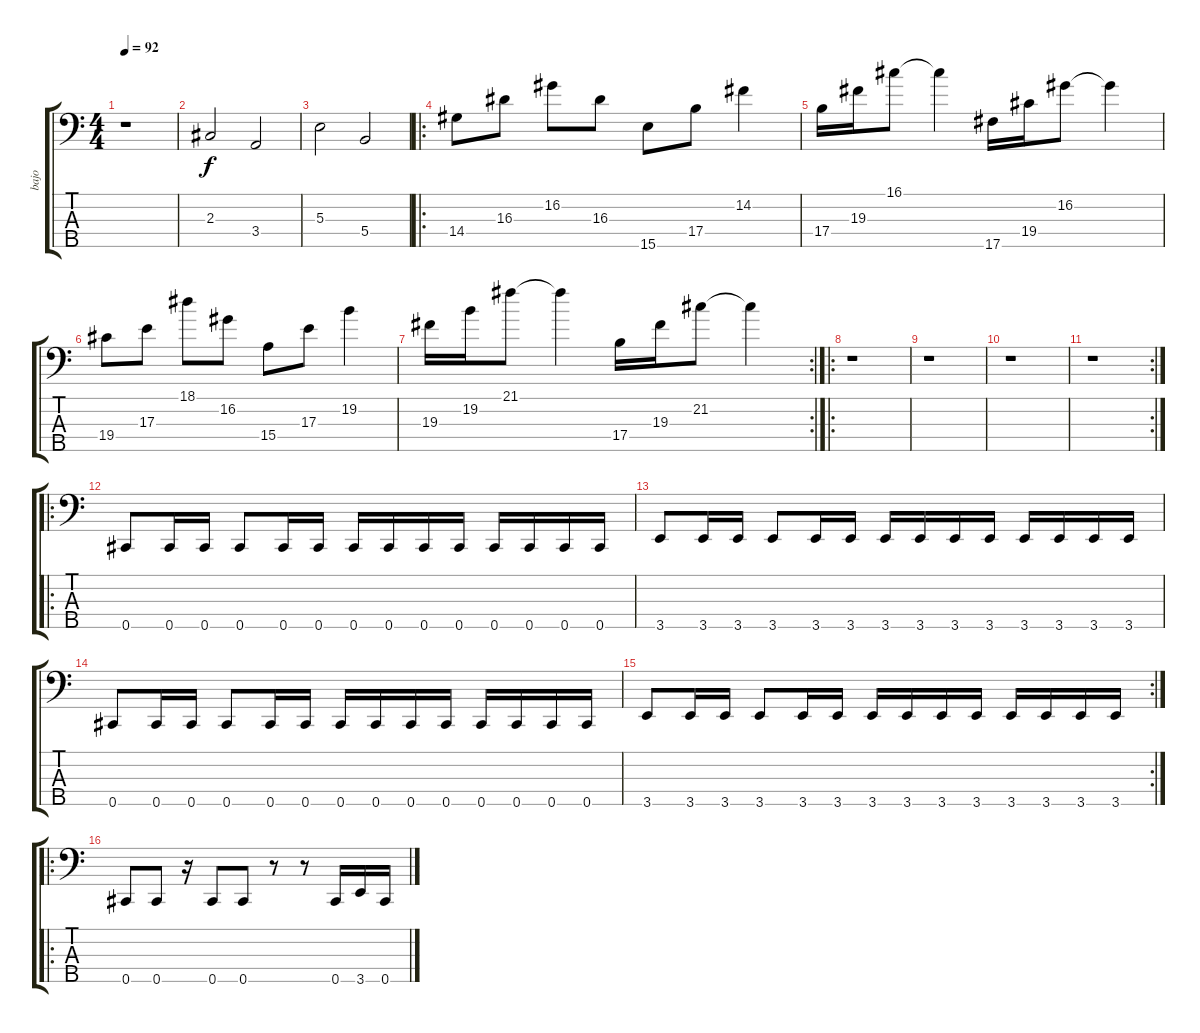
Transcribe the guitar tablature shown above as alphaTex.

\track ("bajo" "bajo") {instrument electricbassfinger}
\staff {score tabs}
\tuning (A2 E2 B1 Gb1 Db1) {hide}
\ts (4 4)
\tempo 92
\clef f4
\ks c
r.1{dy f} |
2.3.2 3.4.2 |
5.3.2 5.4.2 |
\ro
14.4.8 16.3.8 16.2.8 16.3.8 15.5.8 17.4.8 14.2.4 |
17.4.16 19.3.16 16.1.8 16.1{t}.4 17.5.16 19.4.16 16.2.8 16.2{t}.4 |
19.4.8 17.3.8 18.1.8 16.2.8 15.4.8 17.3.8 19.2.4 |
\rc 2
19.3.16 19.2.16 21.1.8 21.1{t}.4 17.4.16 19.3.16 21.2.8 21.2{t}.4 |
\ro
r.1 |
r.1 |
r.1 |
\rc 2
r.1 |
\ro
0.5.8 0.5.16 0.5.16 0.5.8 0.5.16 0.5.16 0.5.16 0.5.16 0.5.16 0.5.16 0.5.16 0.5.16 0.5.16 0.5.16 |
3.5.8 3.5.16 3.5.16 3.5.8 3.5.16 3.5.16 3.5.16 3.5.16 3.5.16 3.5.16 3.5.16 3.5.16 3.5.16 3.5.16 |
0.5.8 0.5.16 0.5.16 0.5.8 0.5.16 0.5.16 0.5.16 0.5.16 0.5.16 0.5.16 0.5.16 0.5.16 0.5.16 0.5.16 |
\rc 2
3.5.8 3.5.16 3.5.16 3.5.8 3.5.16 3.5.16 3.5.16 3.5.16 3.5.16 3.5.16 3.5.16 3.5.16 3.5.16 3.5.16 |
\ro
0.5.8 0.5.8 r.16 0.5.8 0.5.8 r.8 r.8 0.5.16 3.5.16 0.5.16
